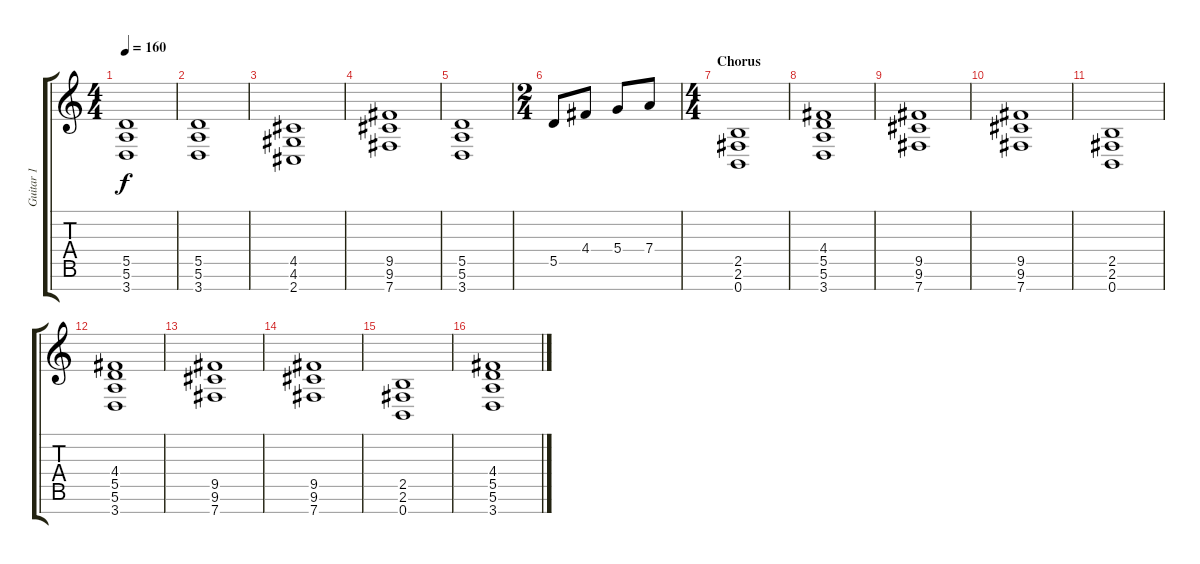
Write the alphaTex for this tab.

\track ("Guitar 1" "Guitar 1") {instrument distortionguitar}
\staff {score tabs}
\tuning (E4 B3 Gb3 D3 A2 E2 B1) {hide}
\ts (4 4)
\tempo 160
\clef g2
\ks c
(5.5 5.6 3.7).1{dy f} |
(5.5 5.6 3.7).1 |
(4.5 4.6 2.7).1 |
(9.5 9.6 7.7).1 |
(5.5 5.6 3.7).1 |
\ts (2 4)
5.5.8 4.4.8 5.4.8 7.4.8 |
\ts (4 4)
\section ("" "Chorus")
(2.5 2.6 0.7).1 |
(4.4 5.5 5.6 3.7).1 |
(9.5 9.6 7.7).1 |
(9.5 9.6 7.7).1 |
(2.5 2.6 0.7).1 |
(4.4 5.5 5.6 3.7).1 |
(9.5 9.6 7.7).1 |
(9.5 9.6 7.7).1 |
(2.5 2.6 0.7).1 |
(4.4 5.5 5.6 3.7).1
